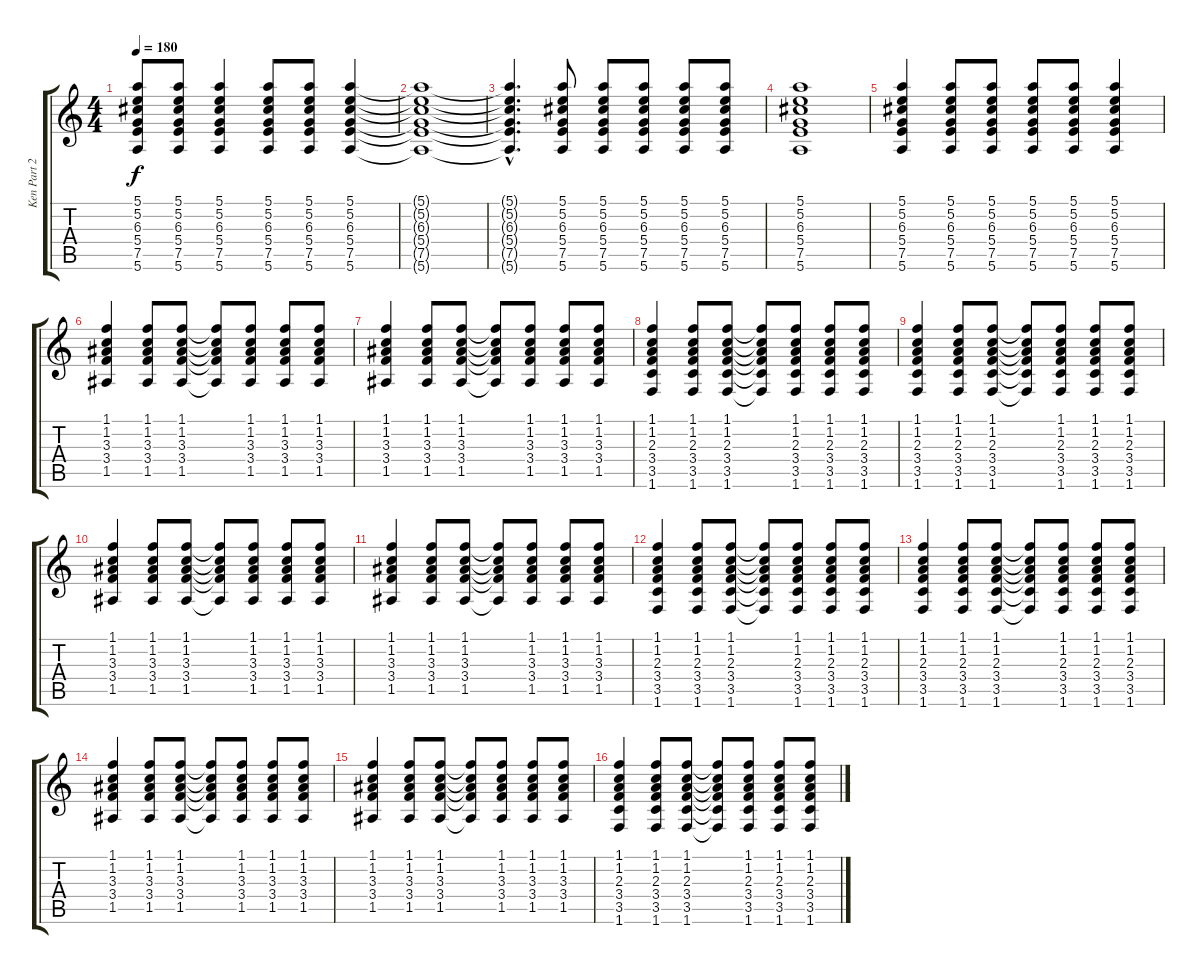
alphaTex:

\track ("Ken Part 2" "Ken Part 2") {instrument electricguitarclean}
\staff {score tabs}
\tuning (E4 B3 G3 D3 A2 E2) {hide}
\ts (4 4)
\tempo 180
\clef g2
\ks c
(5.1{t} 5.2{t} 6.3{t} 5.4{t} 7.5{t} 5.6{t}).8{dy f} (5.1 5.2 6.3 5.4 7.5 5.6).8 (5.1 5.2 6.3 5.4 7.5 5.6).4 (5.1 5.2 6.3 5.4 7.5 5.6).8 (5.1 5.2 6.3 5.4 7.5 5.6).8 (5.1 5.2 6.3 5.4 7.5 5.6).4 |
(5.1{t} 5.2{t} 6.3{t} 5.4{t} 7.5{t} 5.6{t}).1 |
(5.1{hac t} 5.2{hac t} 6.3{hac t} 5.4{hac t} 7.5{hac t} 5.6{hac t}).4{d} (5.1 5.2 6.3 5.4 7.5 5.6).8 (5.1 5.2 6.3 5.4 7.5 5.6).8 (5.1 5.2 6.3 5.4 7.5 5.6).8 (5.1 5.2 6.3 5.4 7.5 5.6).8 (5.1 5.2 6.3 5.4 7.5 5.6).8 |
(5.1 5.2 6.3 5.4 7.5 5.6).1 |
(5.1 5.2 6.3 5.4 7.5 5.6).4 (5.1 5.2 6.3 5.4 7.5 5.6).8 (5.1 5.2 6.3 5.4 7.5 5.6).8 (5.1 5.2 6.3 5.4 7.5 5.6).8 (5.1 5.2 6.3 5.4 7.5 5.6).8 (5.1 5.2 6.3 5.4 7.5 5.6).4 |
(1.1 1.2 3.3 3.4 1.5).4 (1.1 1.2 3.3 3.4 1.5).8 (1.1 1.2 3.3 3.4 1.5).8 (1.1{t} 1.2{t} 3.3{t} 3.4{t} 1.5{t}).8 (1.1 1.2 3.3 3.4 1.5).8 (1.1 1.2 3.3 3.4 1.5).8 (1.1 1.2 3.3 3.4 1.5).8 |
(1.1 1.2 3.3 3.4 1.5).4 (1.1 1.2 3.3 3.4 1.5).8 (1.1 1.2 3.3 3.4 1.5).8 (1.1{t} 1.2{t} 3.3{t} 3.4{t} 1.5{t}).8 (1.1 1.2 3.3 3.4 1.5).8 (1.1 1.2 3.3 3.4 1.5).8 (1.1 1.2 3.3 3.4 1.5).8 |
(1.1 1.2 2.3 3.4 3.5 1.6).4 (1.1 1.2 2.3 3.4 3.5 1.6).8 (1.1 1.2 2.3 3.4 3.5 1.6).8 (1.1{t} 1.2{t} 2.3{t} 3.4{t} 3.5{t} 1.6{t}).8 (1.1 1.2 2.3 3.4 3.5 1.6).8 (1.1 1.2 2.3 3.4 3.5 1.6).8 (1.1 1.2 2.3 3.4 3.5 1.6).8 |
(1.1 1.2 2.3 3.4 3.5 1.6).4 (1.1 1.2 2.3 3.4 3.5 1.6).8 (1.1 1.2 2.3 3.4 3.5 1.6).8 (1.1{t} 1.2{t} 2.3{t} 3.4{t} 3.5{t} 1.6{t}).8 (1.1 1.2 2.3 3.4 3.5 1.6).8 (1.1 1.2 2.3 3.4 3.5 1.6).8 (1.1 1.2 2.3 3.4 3.5 1.6).8 |
(1.1 1.2 3.3 3.4 1.5).4 (1.1 1.2 3.3 3.4 1.5).8 (1.1 1.2 3.3 3.4 1.5).8 (1.1{t} 1.2{t} 3.3{t} 3.4{t} 1.5{t}).8 (1.1 1.2 3.3 3.4 1.5).8 (1.1 1.2 3.3 3.4 1.5).8 (1.1 1.2 3.3 3.4 1.5).8 |
(1.1 1.2 3.3 3.4 1.5).4 (1.1 1.2 3.3 3.4 1.5).8 (1.1 1.2 3.3 3.4 1.5).8 (1.1{t} 1.2{t} 3.3{t} 3.4{t} 1.5{t}).8 (1.1 1.2 3.3 3.4 1.5).8 (1.1 1.2 3.3 3.4 1.5).8 (1.1 1.2 3.3 3.4 1.5).8 |
(1.1 1.2 2.3 3.4 3.5 1.6).4 (1.1 1.2 2.3 3.4 3.5 1.6).8 (1.1 1.2 2.3 3.4 3.5 1.6).8 (1.1{t} 1.2{t} 2.3{t} 3.4{t} 3.5{t} 1.6{t}).8 (1.1 1.2 2.3 3.4 3.5 1.6).8 (1.1 1.2 2.3 3.4 3.5 1.6).8 (1.1 1.2 2.3 3.4 3.5 1.6).8 |
(1.1 1.2 2.3 3.4 3.5 1.6).4 (1.1 1.2 2.3 3.4 3.5 1.6).8 (1.1 1.2 2.3 3.4 3.5 1.6).8 (1.1{t} 1.2{t} 2.3{t} 3.4{t} 3.5{t} 1.6{t}).8 (1.1 1.2 2.3 3.4 3.5 1.6).8 (1.1 1.2 2.3 3.4 3.5 1.6).8 (1.1 1.2 2.3 3.4 3.5 1.6).8 |
(1.1 1.2 3.3 3.4 1.5).4 (1.1 1.2 3.3 3.4 1.5).8 (1.1 1.2 3.3 3.4 1.5).8 (1.1{t} 1.2{t} 3.3{t} 3.4{t} 1.5{t}).8 (1.1 1.2 3.3 3.4 1.5).8 (1.1 1.2 3.3 3.4 1.5).8 (1.1 1.2 3.3 3.4 1.5).8 |
(1.1 1.2 3.3 3.4 1.5).4 (1.1 1.2 3.3 3.4 1.5).8 (1.1 1.2 3.3 3.4 1.5).8 (1.1{t} 1.2{t} 3.3{t} 3.4{t} 1.5{t}).8 (1.1 1.2 3.3 3.4 1.5).8 (1.1 1.2 3.3 3.4 1.5).8 (1.1 1.2 3.3 3.4 1.5).8 |
(1.1 1.2 2.3 3.4 3.5 1.6).4 (1.1 1.2 2.3 3.4 3.5 1.6).8 (1.1 1.2 2.3 3.4 3.5 1.6).8 (1.1{t} 1.2{t} 2.3{t} 3.4{t} 3.5{t} 1.6{t}).8 (1.1 1.2 2.3 3.4 3.5 1.6).8 (1.1 1.2 2.3 3.4 3.5 1.6).8 (1.1 1.2 2.3 3.4 3.5 1.6).8
